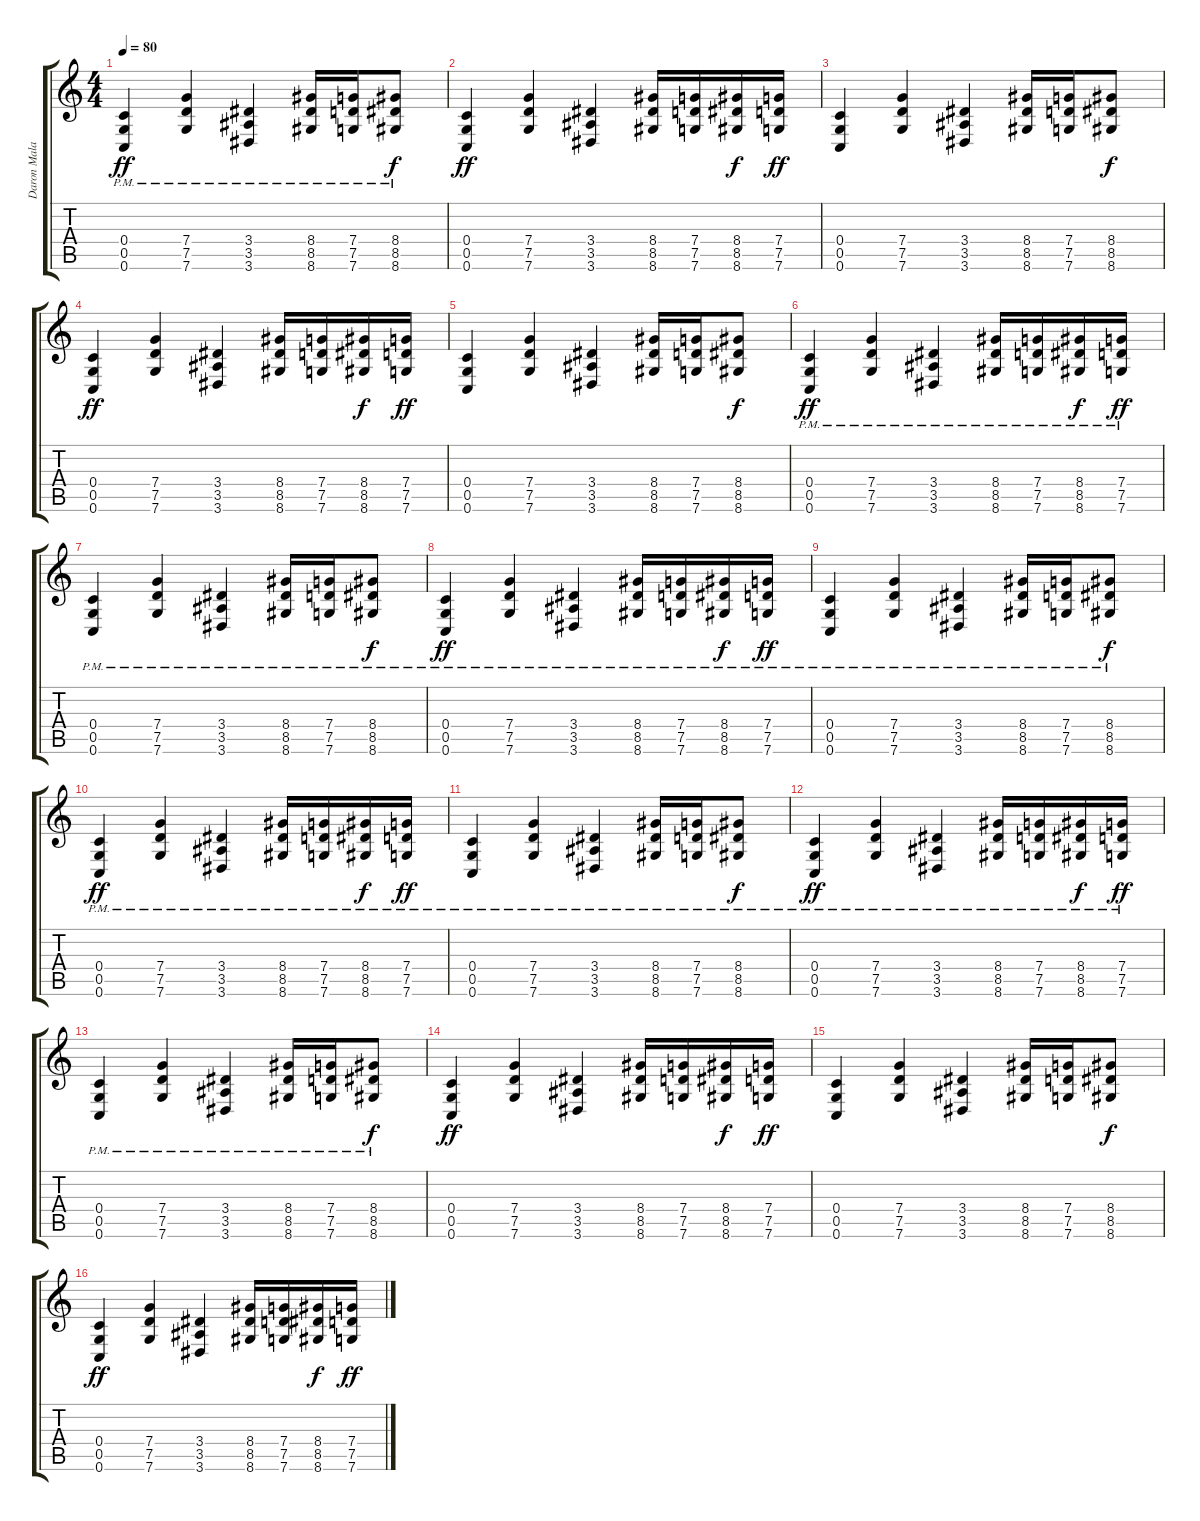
\track ("Daron Malakian" "Daron Mala") {instrument distortionguitar}
\staff {score tabs}
\tuning (D4 A3 F3 C3 G2 C2) {hide}
\ts (4 4)
\tempo 80
\clef g2
\ks c
(0.4{pm} 0.5{pm} 0.6{pm}).4{dy ff} (7.4{pm} 7.5{pm} 7.6{pm}).4 (3.4{pm} 3.5{pm} 3.6{pm}).4 (8.4{pm} 8.5{pm} 8.6{pm}).16 (7.4{pm} 7.5{pm} 7.6{pm}).16 (8.4{pm} 8.5{pm} 8.6{pm}).8{dy f} |
(0.4 0.5 0.6).4{dy ff} (7.4 7.5 7.6).4 (3.4 3.5 3.6).4 (8.4 8.5 8.6).16 (7.4 7.5 7.6).16 (8.4 8.5 8.6).16{dy f} (7.4 7.5 7.6).16{dy ff} |
(0.4 0.5 0.6).4 (7.4 7.5 7.6).4 (3.4 3.5 3.6).4 (8.4 8.5 8.6).16 (7.4 7.5 7.6).16 (8.4 8.5 8.6).8{dy f} |
(0.4 0.5 0.6).4{dy ff} (7.4 7.5 7.6).4 (3.4 3.5 3.6).4 (8.4 8.5 8.6).16 (7.4 7.5 7.6).16 (8.4 8.5 8.6).16{dy f} (7.4 7.5 7.6).16{dy ff} |
(0.4 0.5 0.6).4 (7.4 7.5 7.6).4 (3.4 3.5 3.6).4 (8.4 8.5 8.6).16 (7.4 7.5 7.6).16 (8.4 8.5 8.6).8{dy f} |
(0.4{pm} 0.5{pm} 0.6{pm}).4{dy ff} (7.4{pm} 7.5{pm} 7.6{pm}).4 (3.4{pm} 3.5{pm} 3.6{pm}).4 (8.4{pm} 8.5{pm} 8.6{pm}).16 (7.4{pm} 7.5{pm} 7.6{pm}).16 (8.4{pm} 8.5{pm} 8.6{pm}).16{dy f} (7.4{pm} 7.5{pm} 7.6{pm}).16{dy ff} |
(0.4{pm} 0.5{pm} 0.6{pm}).4 (7.4{pm} 7.5{pm} 7.6{pm}).4 (3.4{pm} 3.5{pm} 3.6{pm}).4 (8.4{pm} 8.5{pm} 8.6{pm}).16 (7.4{pm} 7.5{pm} 7.6{pm}).16 (8.4{pm} 8.5{pm} 8.6{pm}).8{dy f} |
(0.4{pm} 0.5{pm} 0.6{pm}).4{dy ff} (7.4{pm} 7.5{pm} 7.6{pm}).4 (3.4{pm} 3.5{pm} 3.6{pm}).4 (8.4{pm} 8.5{pm} 8.6{pm}).16 (7.4{pm} 7.5{pm} 7.6{pm}).16 (8.4{pm} 8.5{pm} 8.6{pm}).16{dy f} (7.4{pm} 7.5{pm} 7.6{pm}).16{dy ff} |
(0.4{pm} 0.5{pm} 0.6{pm}).4 (7.4{pm} 7.5{pm} 7.6{pm}).4 (3.4{pm} 3.5{pm} 3.6{pm}).4 (8.4{pm} 8.5{pm} 8.6{pm}).16 (7.4{pm} 7.5{pm} 7.6{pm}).16 (8.4{pm} 8.5{pm} 8.6{pm}).8{dy f} |
(0.4{pm} 0.5{pm} 0.6{pm}).4{dy ff} (7.4{pm} 7.5{pm} 7.6{pm}).4 (3.4{pm} 3.5{pm} 3.6{pm}).4 (8.4{pm} 8.5{pm} 8.6{pm}).16 (7.4{pm} 7.5{pm} 7.6{pm}).16 (8.4{pm} 8.5{pm} 8.6{pm}).16{dy f} (7.4{pm} 7.5{pm} 7.6{pm}).16{dy ff} |
(0.4{pm} 0.5{pm} 0.6{pm}).4 (7.4{pm} 7.5{pm} 7.6{pm}).4 (3.4{pm} 3.5{pm} 3.6{pm}).4 (8.4{pm} 8.5{pm} 8.6{pm}).16 (7.4{pm} 7.5{pm} 7.6{pm}).16 (8.4{pm} 8.5{pm} 8.6{pm}).8{dy f} |
(0.4{pm} 0.5{pm} 0.6{pm}).4{dy ff} (7.4{pm} 7.5{pm} 7.6{pm}).4 (3.4{pm} 3.5{pm} 3.6{pm}).4 (8.4{pm} 8.5{pm} 8.6{pm}).16 (7.4{pm} 7.5{pm} 7.6{pm}).16 (8.4{pm} 8.5{pm} 8.6{pm}).16{dy f} (7.4{pm} 7.5{pm} 7.6{pm}).16{dy ff} |
(0.4{pm} 0.5{pm} 0.6{pm}).4 (7.4{pm} 7.5{pm} 7.6{pm}).4 (3.4{pm} 3.5{pm} 3.6{pm}).4 (8.4{pm} 8.5{pm} 8.6{pm}).16 (7.4{pm} 7.5{pm} 7.6{pm}).16 (8.4{pm} 8.5{pm} 8.6{pm}).8{dy f} |
(0.4 0.5 0.6).4{dy ff} (7.4 7.5 7.6).4 (3.4 3.5 3.6).4 (8.4 8.5 8.6).16 (7.4 7.5 7.6).16 (8.4 8.5 8.6).16{dy f} (7.4 7.5 7.6).16{dy ff} |
(0.4 0.5 0.6).4 (7.4 7.5 7.6).4 (3.4 3.5 3.6).4 (8.4 8.5 8.6).16 (7.4 7.5 7.6).16 (8.4 8.5 8.6).8{dy f} |
(0.4 0.5 0.6).4{dy ff} (7.4 7.5 7.6).4 (3.4 3.5 3.6).4 (8.4 8.5 8.6).16 (7.4 7.5 7.6).16 (8.4 8.5 8.6).16{dy f} (7.4 7.5 7.6).16{dy ff}
